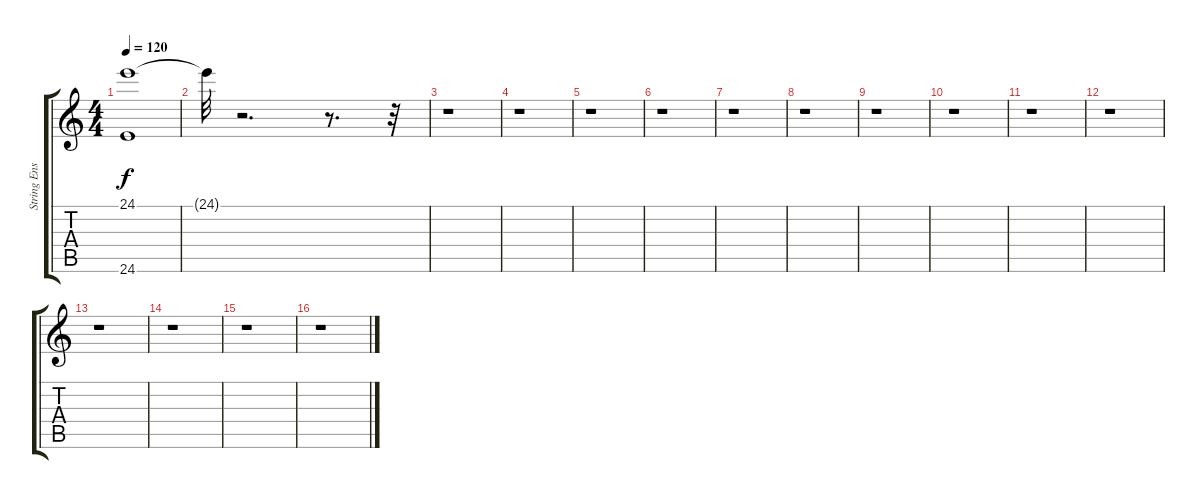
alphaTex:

\track ("String Ensemble" "String Ens") {instrument stringensemble2}
\staff {score tabs}
\tuning (E4 B3 G3 D3 A2 E2) {hide}
\ts (4 4)
\tempo 120
\clef g2
\ks c
(24.1{t} 24.6{t}).1{dy f} |
24.1{t}.32 r.2{d} r.8{d} r.32 |
r.1 |
r.1 |
r.1 |
r.1 |
r.1 |
r.1 |
r.1 |
r.1 |
r.1 |
r.1 |
r.1 |
r.1 |
r.1 |
r.1
